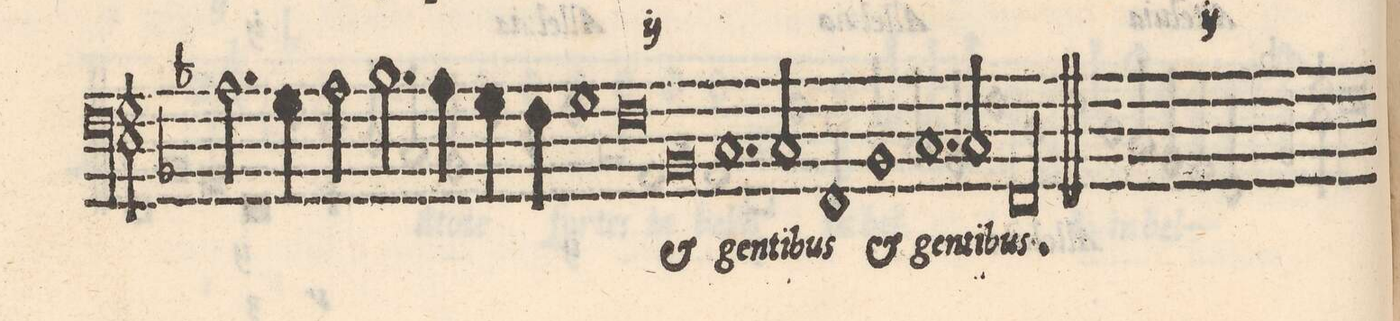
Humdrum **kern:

**kern	**text
*I"BASSO	*
*clefF4	*
*k[b-]	*
*met(C|)	*
*M2/1	*
=54-	=54-
2.A\	-mo-
4G\	-ni-
2A\	-um
2.B-\	il-
=55-	=55-
4A\	.
4G\	.
4F\	.
1G	.
=56-	=56-
0F	-lis
*	*Xij
=57-	=57-
0BB-	et
=58-	=58-
1.C	gen-
2C/	-ti-
=59-	=59-
1FF	-bus
1BB-	et
=60-	=60-
1.C	gen-
2C/	-ti-
=61-	=61-
0FFl	-bus.
==	==
*-	*-
